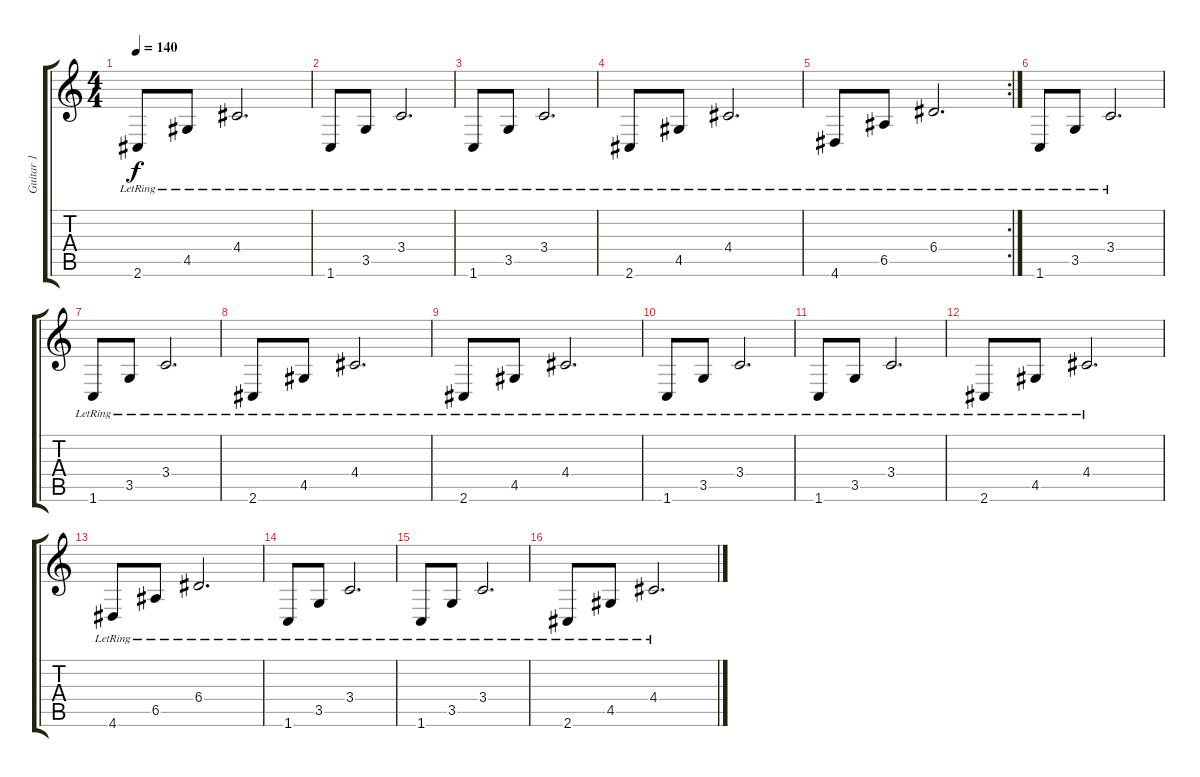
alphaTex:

\track ("Guitar 1" "Guitar 1") {instrument electricguitarjazz}
\staff {score tabs}
\tuning (B3 Gb3 D3 A2 E2 B1) {hide}
\ts (4 4)
\tempo 140
\clef g2
\ks c
2.6{lr}.8{dy f} 4.5{lr}.8 4.4{lr}.2{d} |
1.6{lr}.8 3.5{lr}.8 3.4{lr}.2{d} |
1.6{lr}.8 3.5{lr}.8 3.4{lr}.2{d} |
2.6{lr}.8 4.5{lr}.8 4.4{lr}.2{d} |
\rc 2
4.6{lr}.8 6.5{lr}.8 6.4{lr}.2{d} |
1.6{lr}.8 3.5{lr}.8 3.4{lr}.2{d} |
1.6{lr}.8 3.5{lr}.8 3.4{lr}.2{d} |
2.6{lr}.8 4.5{lr}.8 4.4{lr}.2{d} |
2.6{lr}.8 4.5{lr}.8 4.4{lr}.2{d} |
1.6{lr}.8 3.5{lr}.8 3.4{lr}.2{d} |
1.6{lr}.8 3.5{lr}.8 3.4{lr}.2{d} |
2.6{lr}.8 4.5{lr}.8 4.4{lr}.2{d} |
4.6{lr}.8 6.5{lr}.8 6.4{lr}.2{d} |
1.6{lr}.8 3.5{lr}.8 3.4{lr}.2{d} |
1.6{lr}.8 3.5{lr}.8 3.4{lr}.2{d} |
2.6{lr}.8 4.5{lr}.8 4.4{lr}.2{d}
